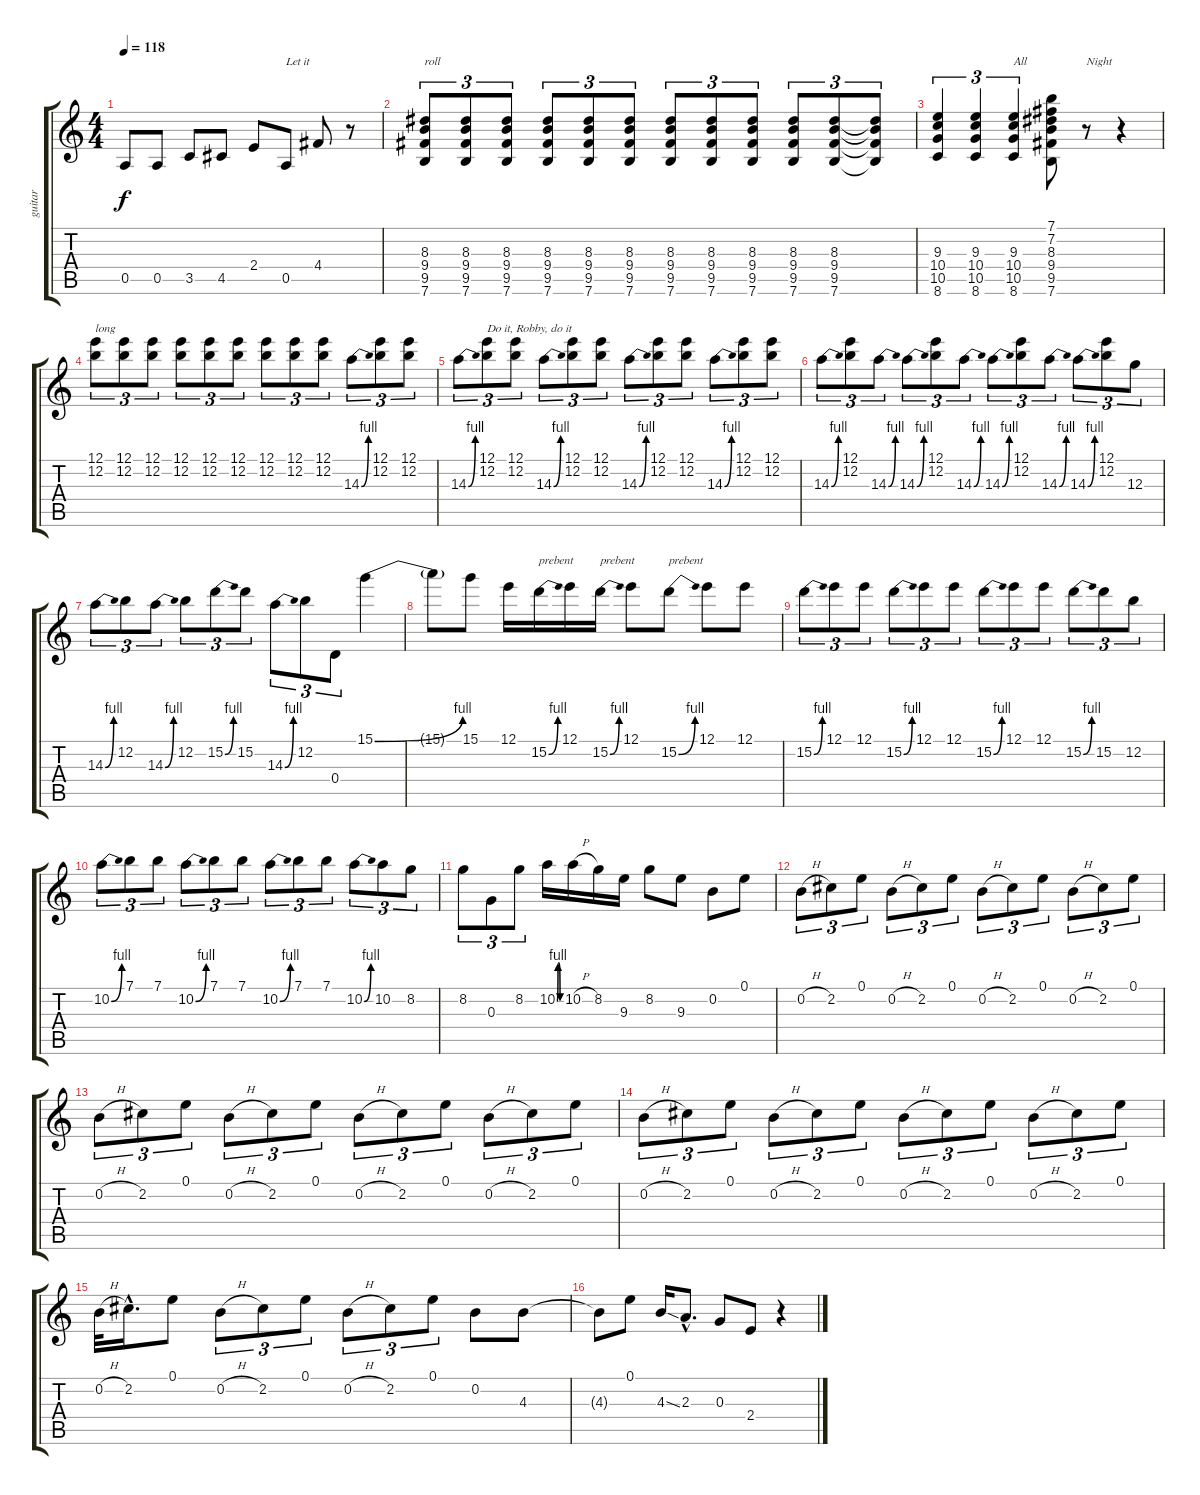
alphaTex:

\track ("guitar" "guitar") {instrument distortionguitar}
\staff {score tabs}
\tuning (E4 B3 G3 D3 A2 E2) {hide}
\ts (4 4)
\tempo 118
\clef g2
\ks c
0.5.8{dy f} 0.5.8 3.5.8 4.5.8 2.4.8 0.5.8{txt "Let it "} 4.4.8 r.8 |
(8.3 9.4 9.5 7.6).8{tu (3 2) txt "roll"} (8.3 9.4 9.5 7.6).8{tu (3 2)} (8.3 9.4 9.5 7.6).8{tu (3 2)} (8.3 9.4 9.5 7.6).8{tu (3 2)} (8.3 9.4 9.5 7.6).8{tu (3 2)} (8.3 9.4 9.5 7.6).8{tu (3 2)} (8.3 9.4 9.5 7.6).8{tu (3 2)} (8.3 9.4 9.5 7.6).8{tu (3 2)} (8.3 9.4 9.5 7.6).8{tu (3 2)} (8.3 9.4 9.5 7.6).8{tu (3 2)} (8.3 9.4 9.5 7.6).8{tu (3 2)} (8.3{t} 9.4{t} 9.5{t} 7.6{t}).8{tu (3 2)} |
(9.3 10.4 10.5 8.6).4{tu (3 2)} (9.3 10.4 10.5 8.6).4{tu (3 2)} (9.3 10.4 10.5 8.6).4{tu (3 2) txt "All"} (7.1 7.2 8.3 9.4 9.5 7.6).8 r.8{txt "Night"} r.4 |
(12.1 12.2).8{tu (3 2) txt "long"} (12.1 12.2).8{tu (3 2)} (12.1 12.2).8{tu (3 2)} (12.1 12.2).8{tu (3 2)} (12.1 12.2).8{tu (3 2)} (12.1 12.2).8{tu (3 2)} (12.1 12.2).8{tu (3 2)} (12.1 12.2).8{tu (3 2)} (12.1 12.2).8{tu (3 2)} 14.3{be (bend 0 0 60 4)}.8{tu (3 2)} (12.1 12.2).8{tu (3 2)} (12.1 12.2).8{tu (3 2)} |
14.3{be (bend 0 0 60 4)}.8{tu (3 2)} (12.1 12.2).8{tu (3 2) txt "Do it, Robby, do it"} (12.1 12.2).8{tu (3 2)} 14.3{be (bend 0 0 60 4)}.8{tu (3 2)} (12.1 12.2).8{tu (3 2)} (12.1 12.2).8{tu (3 2)} 14.3{be (bend 0 0 60 4)}.8{tu (3 2)} (12.1 12.2).8{tu (3 2)} (12.1 12.2).8{tu (3 2)} 14.3{be (bend 0 0 60 4)}.8{tu (3 2)} (12.1 12.2).8{tu (3 2)} (12.1 12.2).8{tu (3 2)} |
14.3{be (bend 0 0 60 4)}.8{tu (3 2)} (12.1 12.2).8{tu (3 2)} 14.3{be (bend 0 0 60 4)}.8{tu (3 2)} 14.3{be (bend 0 0 60 4)}.8{tu (3 2)} (12.1 12.2).8{tu (3 2)} 14.3{be (bend 0 0 60 4)}.8{tu (3 2)} 14.3{be (bend 0 0 60 4)}.8{tu (3 2)} (12.1 12.2).8{tu (3 2)} 14.3{be (bend 0 0 60 4)}.8{tu (3 2)} 14.3{be (bend 0 0 60 4)}.8{tu (3 2)} (12.1 12.2).8{tu (3 2)} 12.3.8{tu (3 2)} |
14.3{be (bend 0 0 60 4)}.8{tu (3 2)} 12.2.8{tu (3 2)} 14.3{be (bend 0 0 60 4)}.8{tu (3 2)} 12.2.8{tu (3 2)} 15.2{be (bend 0 0 60 4)}.8{tu (3 2)} 15.2.8{tu (3 2)} 14.3{be (bend 0 0 60 4)}.8{tu (3 2)} 12.2.8{tu (3 2)} 0.4.8{tu (3 2)} 15.1{be (bend 0 0 60 4)}.4 |
15.1{t}.8 15.1.8 12.1.16 15.2{be (bend 0 0 60 4)}.16{txt "prebent"} 12.1.16 15.2{be (bend 0 0 60 4)}.16{txt "prebent"} 12.1.8 15.2{be (bend 0 0 60 4)}.8{txt "prebent"} 12.1.8 12.1.8 |
15.2{be (bend 0 0 60 4)}.8{tu (3 2)} 12.1.8{tu (3 2)} 12.1.8{tu (3 2)} 15.2{be (bend 0 0 60 4)}.8{tu (3 2)} 12.1.8{tu (3 2)} 12.1.8{tu (3 2)} 15.2{be (bend 0 0 60 4)}.8{tu (3 2)} 12.1.8{tu (3 2)} 12.1.8{tu (3 2)} 15.2{be (bend 0 0 60 4)}.8{tu (3 2)} 15.2.8{tu (3 2)} 12.2.8{tu (3 2)} |
10.2{be (bend 0 0 60 4)}.8{tu (3 2)} 7.1.8{tu (3 2)} 7.1.8{tu (3 2)} 10.2{be (bend 0 0 60 4)}.8{tu (3 2)} 7.1.8{tu (3 2)} 7.1.8{tu (3 2)} 10.2{be (bend 0 0 60 4)}.8{tu (3 2)} 7.1.8{tu (3 2)} 7.1.8{tu (3 2)} 10.2{be (bend 0 0 60 4)}.8{tu (3 2)} 10.2.8{tu (3 2)} 8.2.8{tu (3 2)} |
8.2.8{tu (3 2)} 0.3.8{tu (3 2)} 8.2.8{tu (3 2)} 10.2{be (custom 0 0 15 4 30 4 45 0 60 0)}.16 10.2{h}.16 8.2.16 9.3.16 8.2.8 9.3.8 0.2.8 0.1.8 |
0.2{h}.8{tu (3 2)} 2.2.8{tu (3 2)} 0.1.8{tu (3 2)} 0.2{h}.8{tu (3 2)} 2.2.8{tu (3 2)} 0.1.8{tu (3 2)} 0.2{h}.8{tu (3 2)} 2.2.8{tu (3 2)} 0.1.8{tu (3 2)} 0.2{h}.8{tu (3 2)} 2.2.8{tu (3 2)} 0.1.8{tu (3 2)} |
0.2{h}.8{tu (3 2)} 2.2.8{tu (3 2)} 0.1.8{tu (3 2)} 0.2{h}.8{tu (3 2)} 2.2.8{tu (3 2)} 0.1.8{tu (3 2)} 0.2{h}.8{tu (3 2)} 2.2.8{tu (3 2)} 0.1.8{tu (3 2)} 0.2{h}.8{tu (3 2)} 2.2.8{tu (3 2)} 0.1.8{tu (3 2)} |
0.2{h}.8{tu (3 2)} 2.2.8{tu (3 2)} 0.1.8{tu (3 2)} 0.2{h}.8{tu (3 2)} 2.2.8{tu (3 2)} 0.1.8{tu (3 2)} 0.2{h}.8{tu (3 2)} 2.2.8{tu (3 2)} 0.1.8{tu (3 2)} 0.2{h}.8{tu (3 2)} 2.2.8{tu (3 2)} 0.1.8{tu (3 2)} |
0.2{h}.32 2.2{hac}.16{d} 0.1.8 0.2{h}.8{tu (3 2)} 2.2.8{tu (3 2)} 0.1.8{tu (3 2)} 0.2{h}.8{tu (3 2)} 2.2.8{tu (3 2)} 0.1.8{tu (3 2)} 0.2.8 4.3.8 |
4.3{t}.8 0.1.8 4.3{ss}.16 2.3{hac}.8{d} 0.3.8 2.4.8 r.4
